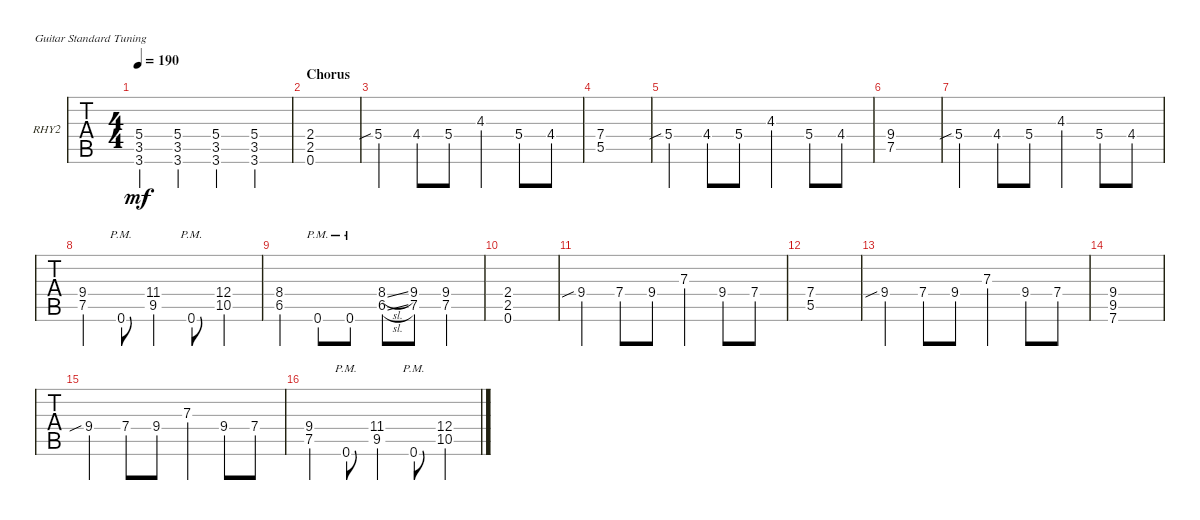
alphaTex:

\defaultSystemsLayout 4
\bracketExtendMode groupsimilarinstruments
\firstSystemTrackNameOrientation horizontal
\otherSystemsTrackNameOrientation horizontal
\track ("Rhythm Guitar 2" "RHY2") {instrument overdrivenguitar}
\staff {tabs}
\tuning (E4 B3 G3 D3 A2 E2)
\ts (4 4)
\tempo 190
\clef g2
\ks c
(3.6{st} 3.5{st} 5.4{st}).4{dy mf} (3.6{st} 3.5{st} 5.4{st}).4 (3.6{st} 3.5{st} 5.4{st}).4 (3.6{st} 3.5{st} 5.4{st}).4 |
\section ("" "Chorus")
(0.6 2.5 2.4).1 |
5.4{sib}.4 4.4.8 5.4.8 4.3.4 5.4.8 4.4.8 |
(5.5 7.4).1 |
5.4{sib}.4 4.4.8 5.4.8 4.3.4 5.4.8 4.4.8 |
(7.5 9.4).1 |
5.4{sib}.4 4.4.8 5.4.8 4.3.4 5.4.8 4.4.8 |
(7.5 9.4).4 0.6{pm}.8 (9.5 11.4).4 0.6{pm}.8 (10.5 12.4).4 |
(6.5 8.4).4 0.6{pm}.8 0.6{pm}.8 (6.5{sl} 8.4{sl}).8 (7.5 9.4).8 (7.5 9.4).4 |
(0.6 2.5 2.4).1 |
9.4{sib}.4 7.4.8 9.4.8 7.3.4 9.4.8 7.4.8 |
(5.5 7.4).1 |
9.4{sib}.4 7.4.8 9.4.8 7.3.4 9.4.8 7.4.8 |
(9.5 7.6 9.4).1 |
9.4{sib}.4 7.4.8 9.4.8 7.3.4 9.4.8 7.4.8 |
(7.5 9.4).4 0.6{pm}.8 (9.5 11.4).4 0.6{pm}.8 (10.5 12.4).4
